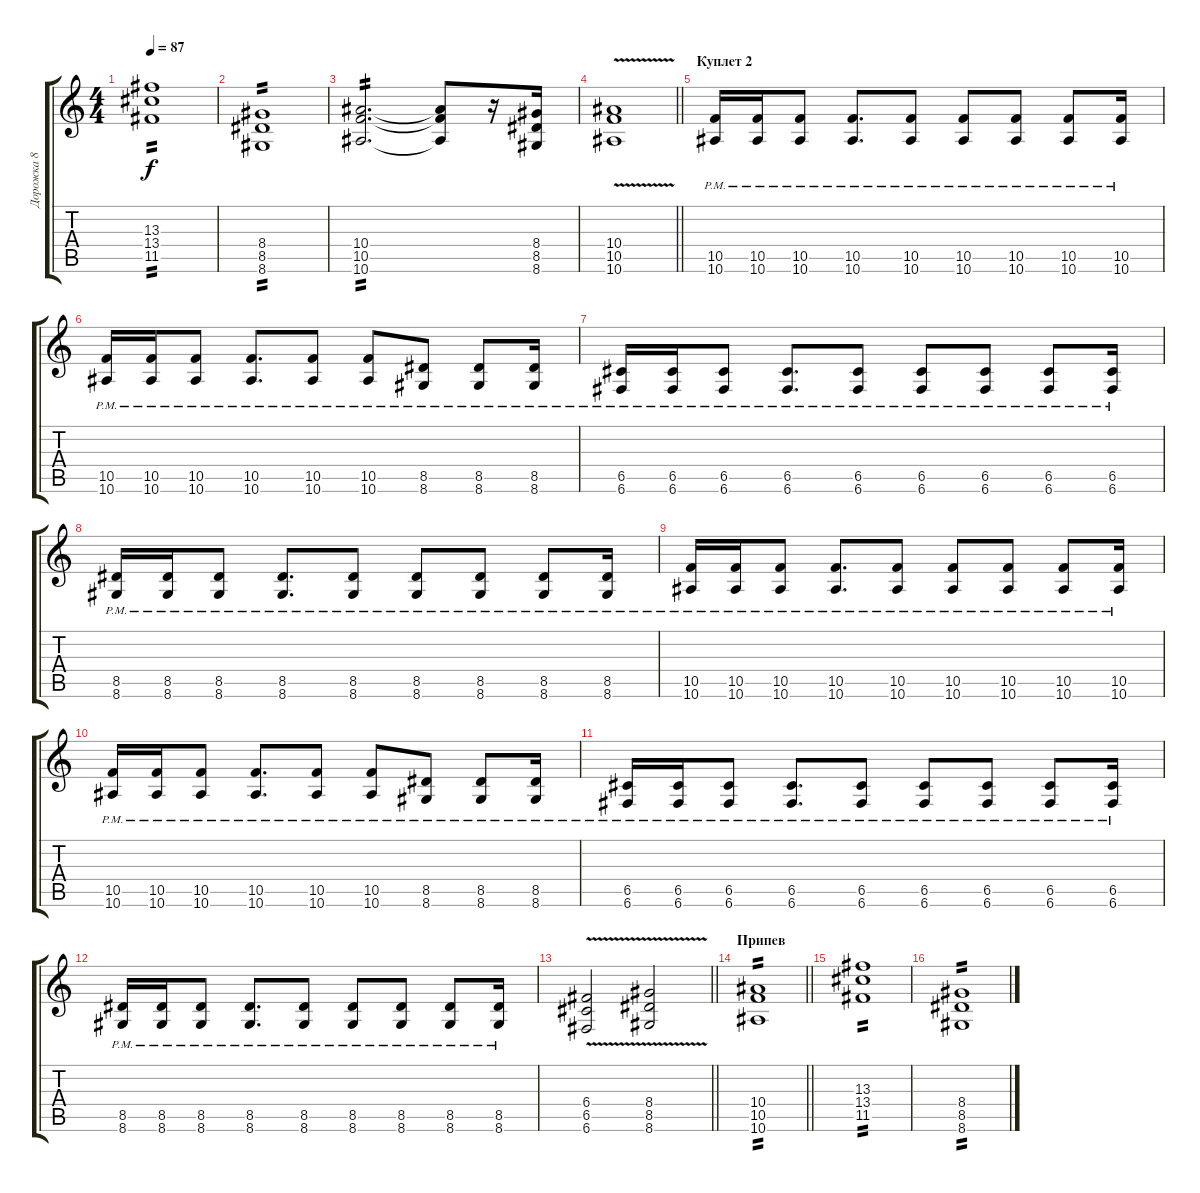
\track ("Дорожка 8" "Дорожка 8") {instrument acousticguitarsteel}
\staff {score tabs}
\tuning (D4 A3 F3 C3 G2 C2) {hide}
\ts (4 4)
\tempo 87
\clef g2
\ks c
(13.3 13.4 11.5).1{tp 2 dy f} |
(8.4 8.5 8.6).1{tp 2} |
(10.4 10.5 10.6).2{d tp 2} (10.4{t} 10.5{t} 10.6{t}).8 r.16 (8.4 8.5 8.6).16 |
\barLineRight lightlight
(10.4{v} 10.5{v} 10.6{v}).1 |
\section ("" "Куплет 2")
(10.5{pm} 10.6{pm}).16 (10.5{pm} 10.6{pm}).16 (10.5{pm} 10.6{pm}).8 (10.5{pm} 10.6{pm}).8{d} (10.5{pm} 10.6{pm}).8 (10.5{pm} 10.6{pm}).8 (10.5{pm} 10.6{pm}).8 (10.5{pm} 10.6{pm}).8 (10.5{pm} 10.6{pm}).16 |
(10.5{pm} 10.6{pm}).16 (10.5{pm} 10.6{pm}).16 (10.5{pm} 10.6{pm}).8 (10.5{pm} 10.6{pm}).8{d} (10.5{pm} 10.6{pm}).8 (10.5{pm} 10.6{pm}).8 (8.5{pm} 8.6{pm}).8 (8.5{pm} 8.6{pm}).8 (8.5{pm} 8.6).16 |
(6.5{pm} 6.6{pm}).16 (6.5{pm} 6.6{pm}).16 (6.5{pm} 6.6{pm}).8 (6.5{pm} 6.6{pm}).8{d} (6.5{pm} 6.6{pm}).8 (6.5{pm} 6.6{pm}).8 (6.5{pm} 6.6{pm}).8 (6.5{pm} 6.6{pm}).8 (6.5{pm} 6.6{pm}).16 |
(8.5{pm} 8.6{pm}).16 (8.5{pm} 8.6{pm}).16 (8.5{pm} 8.6{pm}).8 (8.5{pm} 8.6{pm}).8{d} (8.5{pm} 8.6{pm}).8 (8.5{pm} 8.6{pm}).8 (8.5{pm} 8.6{pm}).8 (8.5{pm} 8.6{pm}).8 (8.5{pm} 8.6{pm}).16 |
(10.5{pm} 10.6{pm}).16 (10.5{pm} 10.6{pm}).16 (10.5{pm} 10.6{pm}).8 (10.5{pm} 10.6{pm}).8{d} (10.5{pm} 10.6{pm}).8 (10.5{pm} 10.6{pm}).8 (10.5{pm} 10.6{pm}).8 (10.5{pm} 10.6{pm}).8 (10.5{pm} 10.6{pm}).16 |
(10.5{pm} 10.6{pm}).16 (10.5{pm} 10.6{pm}).16 (10.5{pm} 10.6{pm}).8 (10.5{pm} 10.6{pm}).8{d} (10.5{pm} 10.6{pm}).8 (10.5{pm} 10.6{pm}).8 (8.5{pm} 8.6{pm}).8 (8.5{pm} 8.6{pm}).8 (8.5{pm} 8.6).16 |
(6.5{pm} 6.6{pm}).16 (6.5{pm} 6.6{pm}).16 (6.5{pm} 6.6{pm}).8 (6.5{pm} 6.6{pm}).8{d} (6.5{pm} 6.6{pm}).8 (6.5{pm} 6.6{pm}).8 (6.5{pm} 6.6{pm}).8 (6.5{pm} 6.6{pm}).8 (6.5{pm} 6.6{pm}).16 |
(8.5{pm} 8.6{pm}).16 (8.5{pm} 8.6{pm}).16 (8.5{pm} 8.6{pm}).8 (8.5{pm} 8.6{pm}).8{d} (8.5{pm} 8.6{pm}).8 (8.5{pm} 8.6{pm}).8 (8.5{pm} 8.6{pm}).8 (8.5{pm} 8.6{pm}).8 (8.5{pm} 8.6{pm}).16 |
\barLineRight lightlight
(6.4{v} 6.5{v} 6.6{v}).2 (8.4{v} 8.5{v} 8.6{v}).2 |
\section ("" "Припев")
\barLineRight lightlight
(10.4 10.5 10.6).1{tp 2 volume 16 instrument distortionguitar} |
(13.3 13.4 11.5).1{tp 2} |
(8.4 8.5 8.6).1{tp 2}
